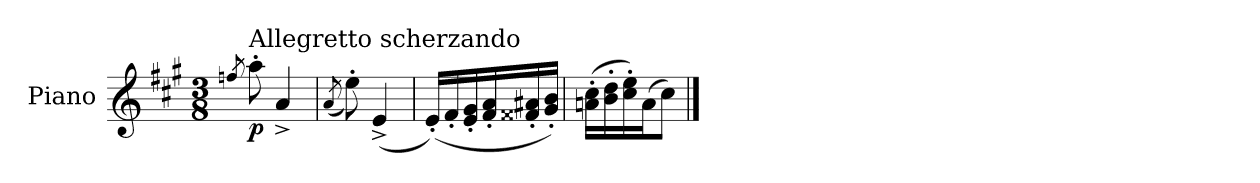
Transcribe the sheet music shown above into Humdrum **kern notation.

**kern	**dynam
*part1	*part1
*staff1	*staff1
*I"Piano	*
*I'Pno.	*
*clefG2	*
*k[f#c#g#]	*
*M3/8	*
=1	=1
8qffn/	.
!LO:TX:a:t=Allegretto scherzando	!
!	!LO:DY:b
8aa'\	p
4a^/	.
=2	=2
(<8qa/	.
8ee'\)	.
(<4e^/	.
=3	=3
(<16e'/LL)	.
16f#'/	.
16e'/ 16g#'/	.
16f#'/ 16a'/	.
16f##X'/ 16a#X'/	.
16g#'/ 16b'/JJ)	.
=4	=4
(>16an'\ 16cc#'\LL	.
16b'\ 16dd'\	.
16cc#'\ 16ee'\)	.
(>16a\J	.
8cc#\J)	.
==	==
*-	*-
